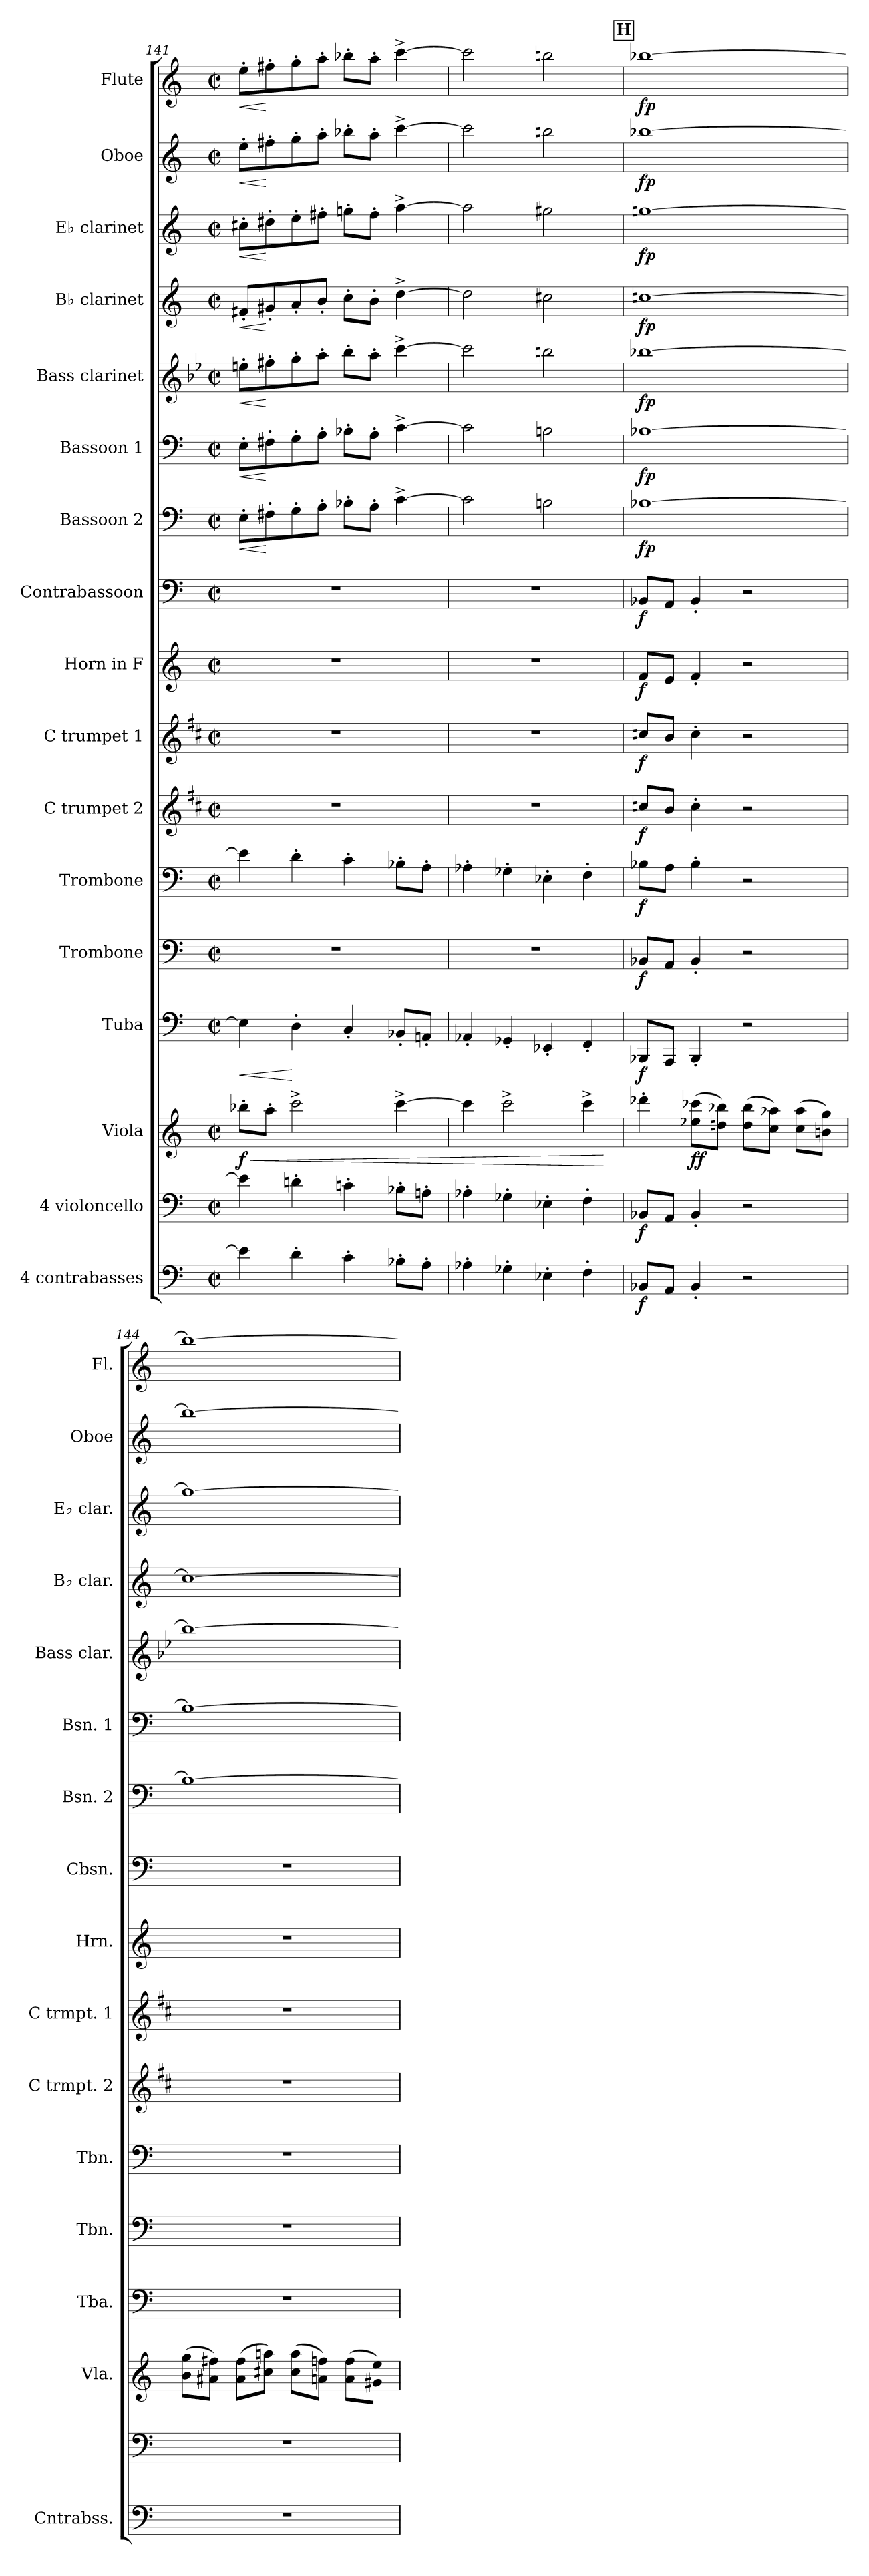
**kern	**dynam	**kern	**dynam	**kern	**dynam	**kern	**dynam	**kern	**dynam	**kern	**dynam	**kern	**dynam	**kern	**dynam	**kern	**dynam	**kern	**dynam	**kern	**dynam	**kern	**dynam	**kern	**dynam	**kern	**dynam	**kern	**dynam	**kern	**dynam	**kern	**dynam
*part17	*part17	*part16	*part16	*part15	*part15	*part14	*part14	*part13	*part13	*part12	*part12	*part11	*part11	*part10	*part10	*part9	*part9	*part8	*part8	*part7	*part7	*part6	*part6	*part5	*part5	*part4	*part4	*part3	*part3	*part2	*part2	*part1	*part1
*staff17	*staff17	*staff16	*staff16	*staff15	*staff15	*staff14	*staff14	*staff13	*staff13	*staff12	*staff12	*staff11	*staff11	*staff10	*staff10	*staff9	*staff9	*staff8	*staff8	*staff7	*staff7	*staff6	*staff6	*staff5	*staff5	*staff4	*staff4	*staff3	*staff3	*staff2	*staff2	*staff1	*staff1
*I"4 contrabasses	*	*I"4 violoncello	*	*I"Viola	*	*I"Tuba	*	*I"Trombone	*	*I"Trombone	*	*I"C trumpet 2	*	*I"C trumpet 1	*	*I"Horn in F	*	*I"Contrabassoon	*	*I"Bassoon 2	*	*I"Bassoon 1	*	*I"Bass clarinet	*	*I"B♭ clarinet	*	*I"E♭ clarinet	*	*I"Oboe	*	*I"Flute	*
*I'Cntrabss.	*	*	*	*I'Vla.	*	*I'Tba.	*	*I'Tbn.	*	*I'Tbn.	*	*I'C trmpt. 2	*	*I'C trmpt. 1	*	*I'Hrn.	*	*I'Cbsn.	*	*I'Bsn. 2	*	*I'Bsn. 1	*	*I'Bass clar.	*	*I'B♭ clar.	*	*I'E♭ clar.	*	*I'Oboe	*	*I'Fl.	*
*clefF4	*	*clefF4	*	*clefG2	*	*clefF4	*	*clefF4	*	*clefF4	*	*clefG2	*	*clefG2	*	*clefG2	*	*clefF4	*	*clefF4	*	*clefF4	*	*clefG2	*	*clefG2	*	*clefG2	*	*clefG2	*	*clefG2	*
*ITrd7c12	*	*	*	*	*	*	*	*	*	*	*	*ITrd1c2	*	*ITrd1c2	*	*ITrd4c7	*	*ITrd7c12	*	*	*	*	*	*ITrd8c14	*	*ITrd1c2	*	*ITrd-2c-3	*	*	*	*	*
*k[]	*	*k[]	*	*k[]	*	*k[]	*	*k[]	*	*k[]	*	*k[]	*	*k[]	*	*k[b-]	*	*k[]	*	*k[]	*	*k[]	*	*k[b-e-]	*	*k[b-e-]	*	*k[b-e-a-]	*	*k[]	*	*k[]	*
*M2/2	*	*M2/2	*	*M2/2	*	*M2/2	*	*M2/2	*	*M2/2	*	*M2/2	*	*M2/2	*	*M2/2	*	*M2/2	*	*M2/2	*	*M2/2	*	*M2/2	*	*M2/2	*	*M2/2	*	*M2/2	*	*M2/2	*
*met(c|)	*	*met(c|)	*	*met(c|)	*	*met(c|)	*	*met(c|)	*	*met(c|)	*	*met(c|)	*	*met(c|)	*	*met(c|)	*	*met(c|)	*	*met(c|)	*	*met(c|)	*	*met(c|)	*	*met(c|)	*	*met(c|)	*	*met(c|)	*	*met(c|)	*
=141	=141	=141	=141	=141	=141	=141	=141	=141	=141	=141	=141	=141	=141	=141	=141	=141	=141	=141	=141	=141	=141	=141	=141	=141	=141	=141	=141	=141	=141	=141	=141	=141	=141
!	!	!	!	!	!LO:HP:b	!	!LO:HP:b	!	!	!	!	!	!	!	!	!	!	!	!	!	!LO:HP:b	!	!LO:HP:b	!	!LO:HP:b	!	!LO:HP:b	!	!LO:HP:b	!	!LO:HP:b	!	!LO:HP:b
!	!	!	!	!	!LO:DY:n=1:b	!	!	!	!	!	!	!	!	!	!	!	!	!	!	!	!	!	!	!	!	!	!	!	!	!	!	!	!
4E\]	.	4e\]	.	8bb-X'\L	< f	4E\]	<	1r	.	4e\]	.	1r	.	1r	.	1r	.	1r	.	8E'\L	<	8E'\L	<	8en'\L	<	8en'/L	<	8een'\L	<	8ee'\L	<	8ee'\L	<
.	.	.	.	8aa'\J	.	.	.	.	.	.	.	.	.	.	.	.	.	.	.	8F#X'\	[	8F#X'\	[	8f#X'\	[	8f#X'/	[	8ff#X'\	[	8ff#X'\	[	8ff#X'\	[
4D'\	.	4dn'\	.	2ccc^\	.	4D'\	[	.	.	4d'\	.	.	.	.	.	.	.	.	.	8G'\	.	8G'\	.	8g'\	.	8g'/	.	8gg'\	.	8gg'\	.	8gg'\	.
.	.	.	.	.	.	.	.	.	.	.	.	.	.	.	.	.	.	.	.	8A'\J	.	8A'\J	.	8a'\J	.	8a'/J	.	8aan'\J	.	8aa'\J	.	8aa'\J	.
4C'\	.	4cn'\	.	.	.	4C'/	.	.	.	4c'\	.	.	.	.	.	.	.	.	.	8B-X'\L	.	8B-X'\L	.	8b-'\L	.	8b-'\L	.	8bb-X'\L	.	8bb-X'\L	.	8bb-X'\L	.
.	.	.	.	.	.	.	.	.	.	.	.	.	.	.	.	.	.	.	.	8A'\J	.	8A'\J	.	8a'\J	.	8a'\J	.	8aa'\J	.	8aa'\J	.	8aa'\J	.
8BB-X'\L	.	8B-X'\L	.	[4ccc^\	.	8BB-X'/L	.	.	.	8B-X'\L	.	.	.	.	.	.	.	.	.	[4c^\	.	[4c^\	.	[4cc^\	.	[4cc^\	.	[4ccc^\	.	[4ccc^\	.	[4ccc^\	.
8AA'\J	.	8An'\J	.	.	.	8AAn'/J	.	.	.	8A'\J	.	.	.	.	.	.	.	.	.	.	.	.	.	.	.	.	.	.	.	.	.	.	.
=142	=142	=142	=142	=142	=142	=142	=142	=142	=142	=142	=142	=142	=142	=142	=142	=142	=142	=142	=142	=142	=142	=142	=142	=142	=142	=142	=142	=142	=142	=142	=142	=142	=142
4AA-X'\	.	4A-X'\	.	4ccc\]	.	4AA-X'/	.	1r	.	4A-X'\	.	1r	.	1r	.	1r	.	1r	.	2c\]	.	2c\]	.	2cc\]	.	2cc\]	.	2ccc\]	.	2ccc\]	.	2ccc\]	.
4GG-X'\	.	4G-X'\	.	2ccc^\	.	4GG-X'/	.	.	.	4G-X'\	.	.	.	.	.	.	.	.	.	.	.	.	.	.	.	.	.	.	.	.	.	.	.
4EE-X'\	.	4E-X'\	.	.	.	4EE-X'/	.	.	.	4E-X'\	.	.	.	.	.	.	.	.	.	2Bn\	.	2Bn\	.	2bn\	.	2bn\	.	2bbn\	.	2bbn\	.	2bbn\	.
4FF'\	.	4F'\	.	4ccc^\	.	4FF'/	.	.	.	4F'\	.	.	.	.	.	.	.	.	.	.	.	.	.	.	.	.	.	.	.	.	.	.	.
.	.	.	.	.	[	.	.	.	.	.	.	.	.	.	.	.	.	.	.	.	.	.	.	.	.	.	.	.	.	.	.	.	.
!!LO:PB:g=z
!!LO:REH:place=s1:a:B:fs=14:t=H
=143	=143	=143	=143	=143	=143	=143	=143	=143	=143	=143	=143	=143	=143	=143	=143	=143	=143	=143	=143	=143	=143	=143	=143	=143	=143	=143	=143	=143	=143	=143	=143	=143	=143
!	!LO:DY:b	!	!LO:DY:b	!	!	!	!LO:DY:b	!	!LO:DY:b	!	!LO:DY:b	!	!LO:DY:b	!	!LO:DY:b	!	!LO:DY:b	!	!LO:DY:b	!	!LO:DY:b	!	!LO:DY:b	!	!LO:DY:b	!	!LO:DY:b	!	!LO:DY:b	!	!LO:DY:b	!	!LO:DY:b
8BBB-X/L	f	8BB-X/L	f	4ddd-X'\	.	8BBB-X/L	f	8BB-X/L	f	8B-X\L	f	8b-X/L	f	8b-X/L	f	8B-/L	f	8BBB-X/L	f	[1B-X	fp	[1B-X	fp	[1b-X	fp	[1b-X	fp	[1bb-X	fp	[1bb-X	fp	[1bb-X	fp
8AAA/J	.	8AA/J	.	.	.	8AAA/J	.	8AA/J	.	8A\J	.	8a/J	.	8a/J	.	8A/J	.	8AAA/J	.	.	.	.	.	.	.	.	.	.	.	.	.	.	.
!	!	!	!	!	!LO:DY:b	!	!	!	!	!	!	!	!	!	!	!	!	!	!	!	!	!	!	!	!	!	!	!	!	!	!	!	!
4BBB-'/	.	4BB-'/	.	(>8ee-X\ 8ccc-X\L	ff	4BBB-'/	.	4BB-'/	.	4B-'\	.	4b-'\	.	4b-'\	.	4B-'/	.	4BBB-'/	.	.	.	.	.	.	.	.	.	.	.	.	.	.	.
.	.	.	.	8ddn\ 8bb-X\J)	.	.	.	.	.	.	.	.	.	.	.	.	.	.	.	.	.	.	.	.	.	.	.	.	.	.	.	.	.
2r	.	2r	.	(>8dd\ 8bb-\L	.	2r	.	2r	.	2r	.	2r	.	2r	.	2r	.	2r	.	.	.	.	.	.	.	.	.	.	.	.	.	.	.
.	.	.	.	8cc\ 8aa-X\J)	.	.	.	.	.	.	.	.	.	.	.	.	.	.	.	.	.	.	.	.	.	.	.	.	.	.	.	.	.
.	.	.	.	(>8cc\ 8aa-\L	.	.	.	.	.	.	.	.	.	.	.	.	.	.	.	.	.	.	.	.	.	.	.	.	.	.	.	.	.
.	.	.	.	8bn\ 8gg\J)	.	.	.	.	.	.	.	.	.	.	.	.	.	.	.	.	.	.	.	.	.	.	.	.	.	.	.	.	.
=144	=144	=144	=144	=144	=144	=144	=144	=144	=144	=144	=144	=144	=144	=144	=144	=144	=144	=144	=144	=144	=144	=144	=144	=144	=144	=144	=144	=144	=144	=144	=144	=144	=144
1r	.	1r	.	(>8b\ 8gg\L	.	1r	.	1r	.	1r	.	1r	.	1r	.	1r	.	1r	.	1B-_	.	1B-_	.	1b-_	.	1b-_	.	1bb-_	.	1bb-_	.	1bb-_	.
.	.	.	.	8a#X\ 8ff#X\J)	.	.	.	.	.	.	.	.	.	.	.	.	.	.	.	.	.	.	.	.	.	.	.	.	.	.	.	.	.
.	.	.	.	(>8a#\ 8ff#\L	.	.	.	.	.	.	.	.	.	.	.	.	.	.	.	.	.	.	.	.	.	.	.	.	.	.	.	.	.
.	.	.	.	8cc#X\ 8aan\J)	.	.	.	.	.	.	.	.	.	.	.	.	.	.	.	.	.	.	.	.	.	.	.	.	.	.	.	.	.
.	.	.	.	(>8cc#\ 8aa\L	.	.	.	.	.	.	.	.	.	.	.	.	.	.	.	.	.	.	.	.	.	.	.	.	.	.	.	.	.
.	.	.	.	8an\ 8ffn\J)	.	.	.	.	.	.	.	.	.	.	.	.	.	.	.	.	.	.	.	.	.	.	.	.	.	.	.	.	.
.	.	.	.	(>8a\ 8ff\L	.	.	.	.	.	.	.	.	.	.	.	.	.	.	.	.	.	.	.	.	.	.	.	.	.	.	.	.	.
.	.	.	.	8g#X\ 8ee\J)	.	.	.	.	.	.	.	.	.	.	.	.	.	.	.	.	.	.	.	.	.	.	.	.	.	.	.	.	.
=	=	=	=	=	=	=	=	=	=	=	=	=	=	=	=	=	=	=	=	=	=	=	=	=	=	=	=	=	=	=	=	=	=
*-	*-	*-	*-	*-	*-	*-	*-	*-	*-	*-	*-	*-	*-	*-	*-	*-	*-	*-	*-	*-	*-	*-	*-	*-	*-	*-	*-	*-	*-	*-	*-	*-	*-
